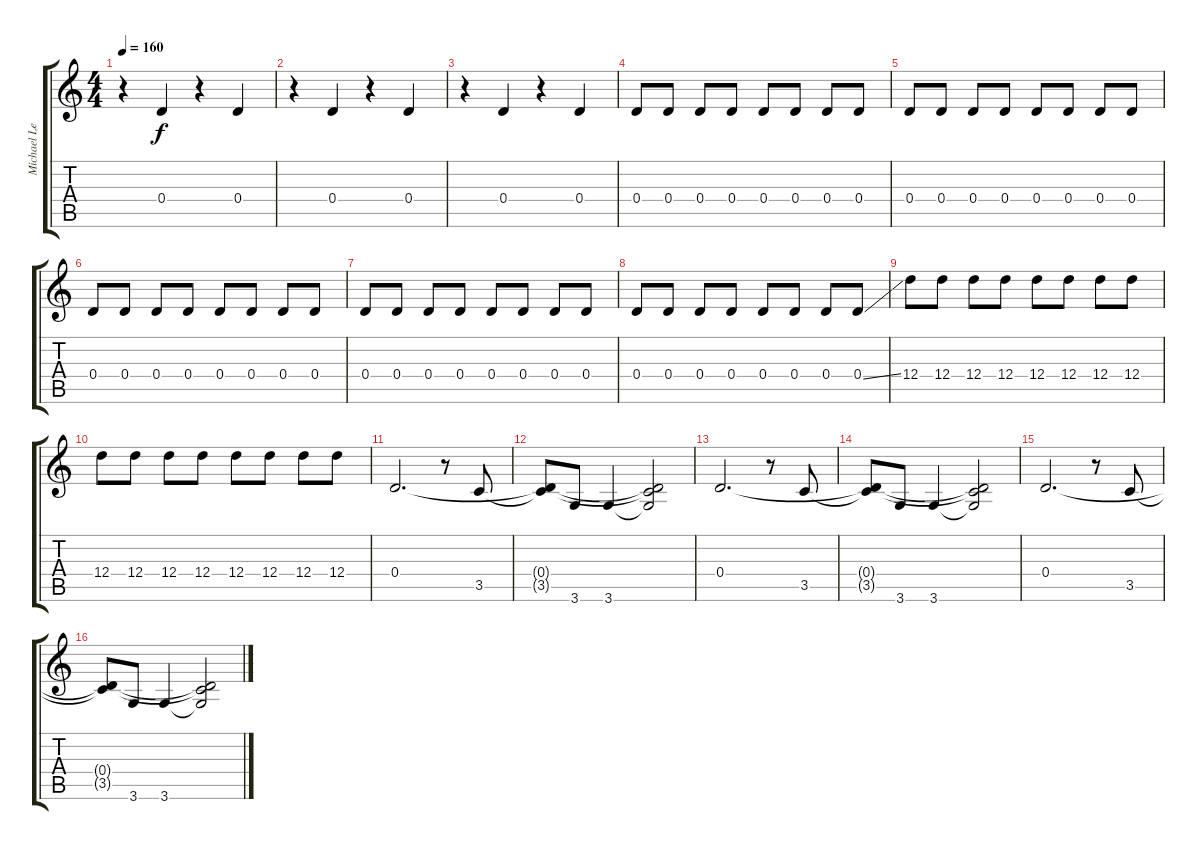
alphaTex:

\track ("Michael Levine - Bass" "Michael Le") {instrument electricbassfinger}
\staff {score tabs}
\tuning (E4 B3 G3 D3 A2 E2) {hide}
\ts (4 4)
\tempo 160
\clef g2
\ks c
r.4{dy f} 0.4.4 r.4 0.4.4 |
r.4 0.4.4 r.4 0.4.4 |
r.4 0.4.4 r.4 0.4.4 |
0.4.8 0.4.8 0.4.8 0.4.8 0.4.8 0.4.8 0.4.8 0.4.8 |
0.4.8 0.4.8 0.4.8 0.4.8 0.4.8 0.4.8 0.4.8 0.4.8 |
0.4.8 0.4.8 0.4.8 0.4.8 0.4.8 0.4.8 0.4.8 0.4.8 |
0.4.8 0.4.8 0.4.8 0.4.8 0.4.8 0.4.8 0.4.8 0.4.8 |
0.4.8 0.4.8 0.4.8 0.4.8 0.4.8 0.4.8 0.4.8 0.4{ss}.8 |
12.4.8 12.4.8 12.4.8 12.4.8 12.4.8 12.4.8 12.4.8 12.4.8 |
12.4.8 12.4.8 12.4.8 12.4.8 12.4.8 12.4.8 12.4.8 12.4.8 |
0.4.2{d} r.8 3.5.8 |
(0.4{t} 3.5{t}).8 3.6.8 3.6.4 (0.4{t} 3.5{t} 3.6{t}).2 |
0.4.2{d} r.8 3.5.8 |
(0.4{t} 3.5{t}).8 3.6.8 3.6.4 (0.4{t} 3.5{t} 3.6{t}).2 |
0.4.2{d} r.8 3.5.8 |
(0.4{t} 3.5{t}).8 3.6.8 3.6.4 (0.4{t} 3.5{t} 3.6{t}).2
